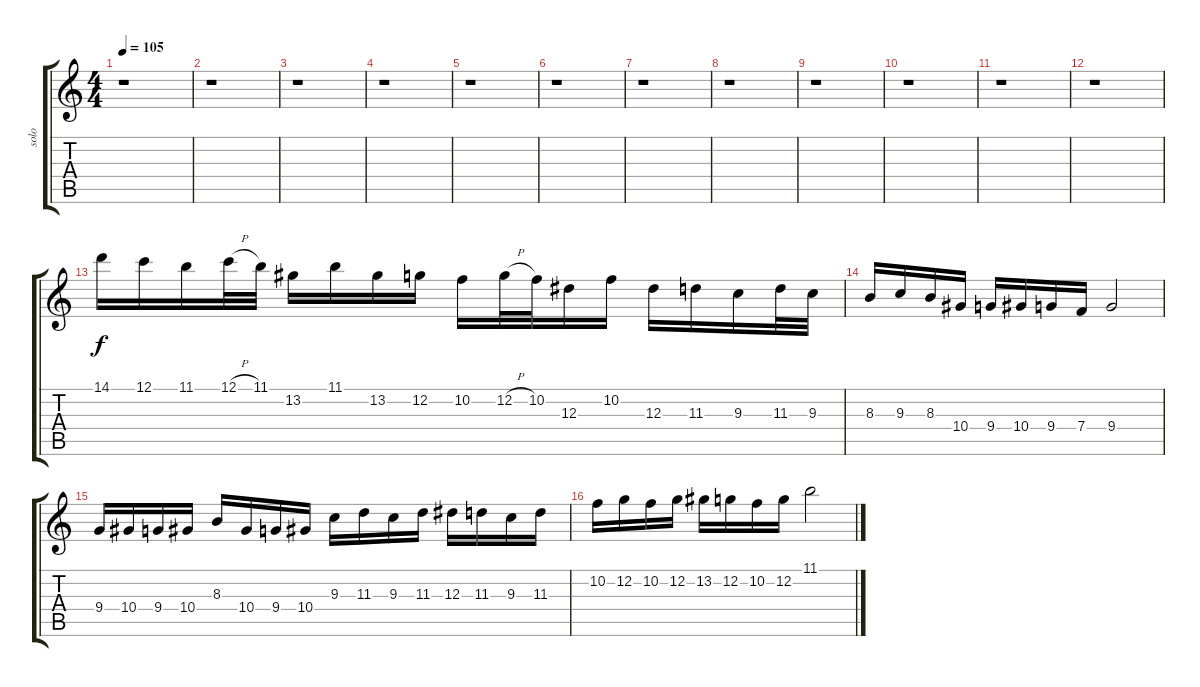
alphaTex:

\track ("solo" "solo") {instrument distortionguitar}
\staff {score tabs}
\tuning (C4 G3 Eb3 Bb2 F2 C2) {hide}
\ts (4 4)
\tempo 105
\clef g2
\ks c
r.1{dy f} |
r.1 |
r.1 |
r.1 |
r.1 |
r.1 |
r.1 |
r.1 |
r.1 |
r.1 |
r.1 |
r.1 |
14.1.16 12.1.16 11.1.16 12.1{h}.32 11.1.32 13.2.16 11.1.16 13.2.16 12.2.16 10.2.16 12.2{h}.32 10.2.32 12.3.16 10.2.16 12.3.16 11.3.16 9.3.16 11.3.32 9.3.32 |
8.3.16 9.3.16 8.3.16 10.4.16 9.4.16 10.4.16 9.4.16 7.4.16 9.4.2 |
9.4.16 10.4.16 9.4.16 10.4.16 8.3.16 10.4.16 9.4.16 10.4.16 9.3.16 11.3.16 9.3.16 11.3.16 12.3.16 11.3.16 9.3.16 11.3.16 |
10.2.16 12.2.16 10.2.16 12.2.16 13.2.16 12.2.16 10.2.16 12.2.16 11.1.2
